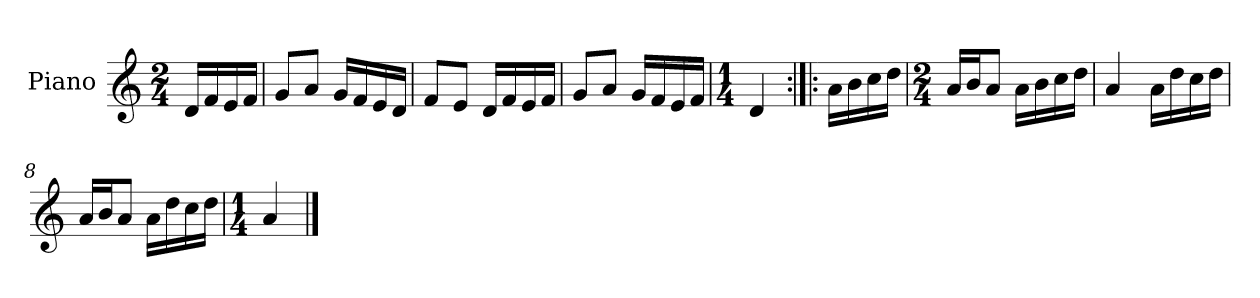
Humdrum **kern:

**kern
*part1
*staff1
*I"Piano
*I'Pno.
*clefG2
*k[]
*M2/4
=
16d/LL
16f/
16e/
16f/JJ
=1
8g/L
8a/J
16g/LL
16f/
16e/
16d/JJ
=2
8f/L
8e/J
16d/LL
16f/
16e/
16f/JJ
=3
8g/L
8a/J
16g/LL
16f/
16e/
16f/JJ
=4
*M1/4
4d/
=5:|!|:
16a\LL
16b\
16cc\
16dd\JJ
=6
*M2/4
16a/LL
16b/J
8a/J
16a\LL
16b\
16cc\
16dd\JJ
!!LO:LB:g=z
=7
4a/
16a\LL
16dd\
16cc\
16dd\JJ
=8
16a/LL
16b/J
8a/J
16a\LL
16dd\
16cc\
16dd\JJ
=9
*M1/4
4a/
==
*-
